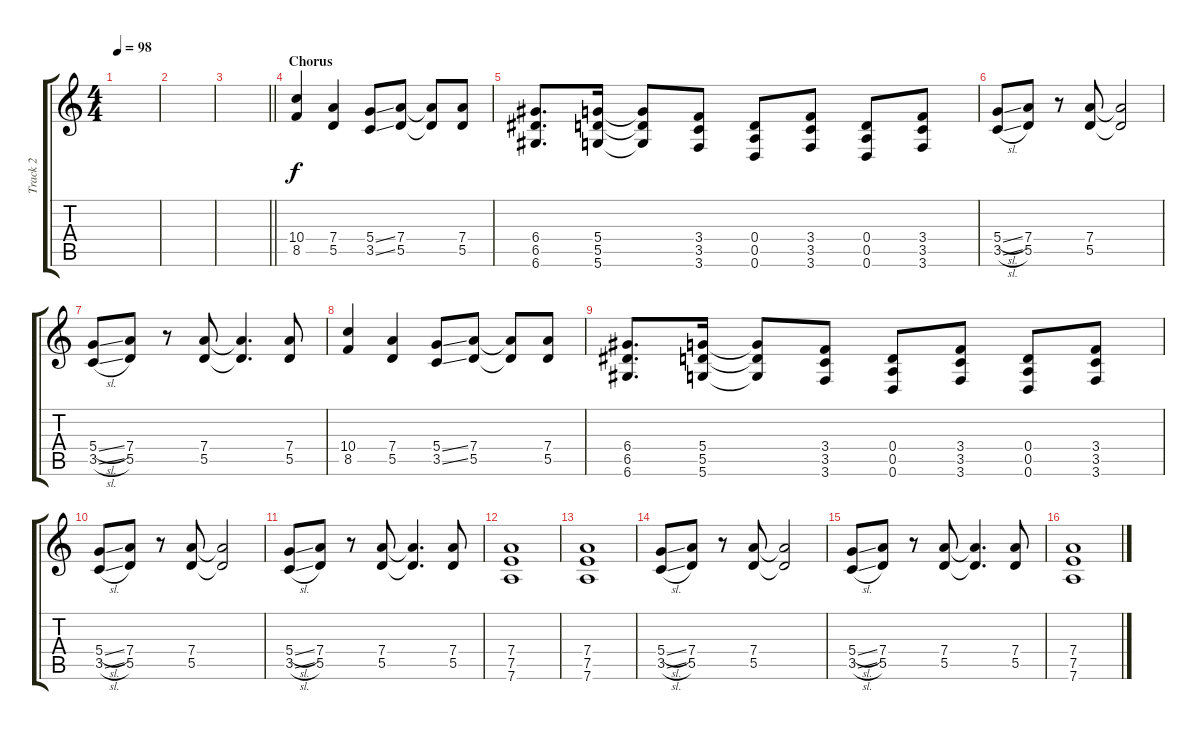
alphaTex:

\track ("Track 2" "Track 2") {instrument distortionguitar}
\staff {score tabs}
\tuning (D4 B3 G3 D3 A2 D2) {hide}
\ts (4 4)
\tempo 98
\clef g2
\ks c
|
|
\barLineRight lightlight
|
\section ("" "Chorus")
(10.4 8.5).4 (7.4 5.5).4 (5.4{ss} 3.5{ss}).8 (7.4 5.5).8 (7.4{t} 5.5{t}).8 (7.4 5.5).8 |
(6.4 6.5 6.6).8{d} (5.4 5.5 5.6).16 (5.4{t} 5.5{t} 5.6{t}).8 (3.4 3.5 3.6).8 (0.4 0.5 0.6).8 (3.4 3.5 3.6).8 (0.4 0.5 0.6).8 (3.4 3.5 3.6).8 |
(5.4{sl} 3.5{sl}).8 (7.4 5.5).8 r.8 (7.4 5.5).8 (7.4{t} 5.5{t}).2 |
(5.4{sl} 3.5{sl}).8 (7.4 5.5).8 r.8 (7.4 5.5).8 (7.4{t} 5.5{t}).4{d} (7.4 5.5).8 |
(10.4 8.5).4 (7.4 5.5).4 (5.4{ss} 3.5{ss}).8 (7.4 5.5).8 (7.4{t} 5.5{t}).8 (7.4 5.5).8 |
(6.4 6.5 6.6).8{d} (5.4 5.5 5.6).16 (5.4{t} 5.5{t} 5.6{t}).8 (3.4 3.5 3.6).8 (0.4 0.5 0.6).8 (3.4 3.5 3.6).8 (0.4 0.5 0.6).8 (3.4 3.5 3.6).8 |
(5.4{sl} 3.5{sl}).8 (7.4 5.5).8 r.8 (7.4 5.5).8 (7.4{t} 5.5{t}).2 |
(5.4{sl} 3.5{sl}).8 (7.4 5.5).8 r.8 (7.4 5.5).8 (7.4{t} 5.5{t}).4{d} (7.4 5.5).8 |
(7.4 7.5 7.6).1 |
(7.4 7.5 7.6).1 |
(5.4{sl} 3.5{sl}).8 (7.4 5.5).8 r.8 (7.4 5.5).8 (7.4{t} 5.5{t}).2 |
(5.4{sl} 3.5{sl}).8 (7.4 5.5).8 r.8 (7.4 5.5).8 (7.4{t} 5.5{t}).4{d} (7.4 5.5).8 |
(7.4 7.5 7.6).1
